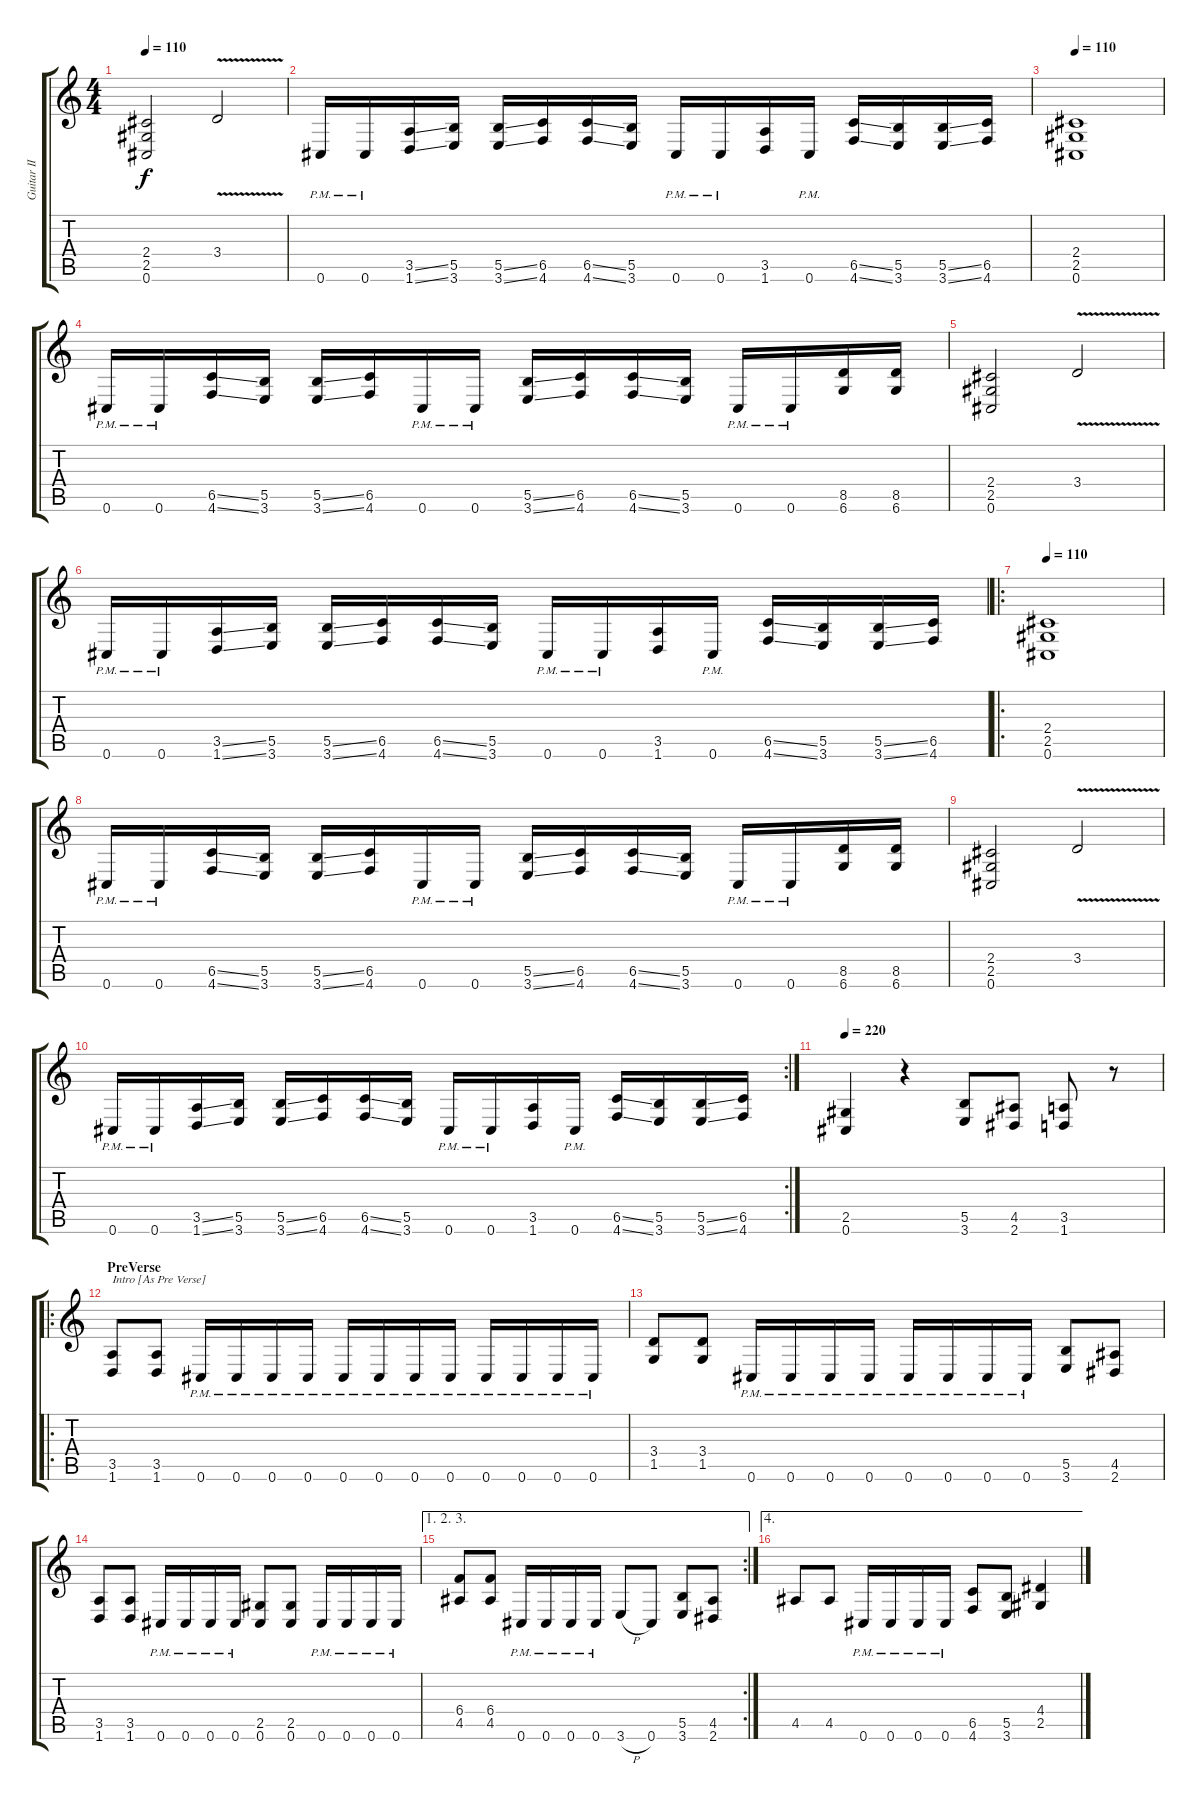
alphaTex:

\track ("Guitar II [Vogg]" "Guitar II ") {instrument distortionguitar}
\staff {score tabs}
\tuning (Db4 Ab3 E3 B2 Gb2 Db2) {hide}
\ts (4 4)
\tempo 110
\clef g2
\ks c
(2.4 2.5 0.6).2{dy f} 3.4{v}.2 |
0.6{pm}.16 0.6{pm}.16 (3.5{ss} 1.6{ss}).16 (5.5 3.6).16 (5.5{ss} 3.6{ss}).16 (6.5 4.6).16 (6.5{ss} 4.6{ss}).16 (5.5 3.6).16 0.6{pm}.16 0.6{pm}.16 (3.5 1.6).16 0.6{pm}.16 (6.5{ss} 4.6{ss}).16 (5.5 3.6).16 (5.5{ss} 3.6{ss}).16 (6.5 4.6).16 |
\tempo 110
(2.4 2.5 0.6).1 |
0.6{pm}.16 0.6{pm}.16 (6.5{ss} 4.6{ss}).16 (5.5 3.6).16 (5.5{ss} 3.6{ss}).16 (6.5 4.6).16 0.6{pm}.16 0.6{pm}.16 (5.5{ss} 3.6{ss}).16 (6.5 4.6).16 (6.5{ss} 4.6{ss}).16 (5.5 3.6).16 0.6{pm}.16 0.6{pm}.16 (8.5 6.6).16 (8.5 6.6).16 |
(2.4 2.5 0.6).2 3.4{v}.2 |
0.6{pm}.16 0.6{pm}.16 (3.5{ss} 1.6{ss}).16 (5.5 3.6).16 (5.5{ss} 3.6{ss}).16 (6.5 4.6).16 (6.5{ss} 4.6{ss}).16 (5.5 3.6).16 0.6{pm}.16 0.6{pm}.16 (3.5 1.6).16 0.6{pm}.16 (6.5{ss} 4.6{ss}).16 (5.5 3.6).16 (5.5{ss} 3.6{ss}).16 (6.5 4.6).16 |
\ro
\tempo 110
(2.4 2.5 0.6).1 |
0.6{pm}.16 0.6{pm}.16 (6.5{ss} 4.6{ss}).16 (5.5 3.6).16 (5.5{ss} 3.6{ss}).16 (6.5 4.6).16 0.6{pm}.16 0.6{pm}.16 (5.5{ss} 3.6{ss}).16 (6.5 4.6).16 (6.5{ss} 4.6{ss}).16 (5.5 3.6).16 0.6{pm}.16 0.6{pm}.16 (8.5 6.6).16 (8.5 6.6).16 |
(2.4 2.5 0.6).2 3.4{v}.2 |
\rc 2
0.6{pm}.16 0.6{pm}.16 (3.5{ss} 1.6{ss}).16 (5.5 3.6).16 (5.5{ss} 3.6{ss}).16 (6.5 4.6).16 (6.5{ss} 4.6{ss}).16 (5.5 3.6).16 0.6{pm}.16 0.6{pm}.16 (3.5 1.6).16 0.6{pm}.16 (6.5{ss} 4.6{ss}).16 (5.5 3.6).16 (5.5{ss} 3.6{ss}).16 (6.5 4.6).16 |
\tempo 220
(2.5 0.6).4 r.4 (5.5 3.6).8 (4.5 2.6).8 (3.5 1.6).8 r.8 |
\ro
\section ("" "PreVerse")
(3.5 1.6).8{txt "Intro [As Pre Verse]"} (3.5 1.6).8 0.6{pm}.16 0.6{pm}.16 0.6{pm}.16 0.6{pm}.16 0.6{pm}.16 0.6{pm}.16 0.6{pm}.16 0.6{pm}.16 0.6{pm}.16 0.6{pm}.16 0.6{pm}.16 0.6{pm}.16 |
(3.4 1.5).8 (3.4 1.5).8 0.6{pm}.16 0.6{pm}.16 0.6{pm}.16 0.6{pm}.16 0.6{pm}.16 0.6{pm}.16 0.6{pm}.16 0.6{pm}.16 (5.5 3.6).8 (4.5 2.6).8 |
(3.5 1.6).8 (3.5 1.6).8 0.6{pm}.16 0.6{pm}.16 0.6{pm}.16 0.6{pm}.16 (2.5 0.6).8 (2.5 0.6).8 0.6{pm}.16 0.6{pm}.16 0.6{pm}.16 0.6{pm}.16 |
\ae (1 2 3)
\rc 2
(6.4 4.5).8 (6.4 4.5).8 0.6{pm}.16 0.6{pm}.16 0.6{pm}.16 0.6{pm}.16 3.6{h}.8 0.6.8 (5.5 3.6).8 (4.5 2.6).8 |
\ae 4
4.5.8 4.5.8 0.6{pm}.16 0.6{pm}.16 0.6{pm}.16 0.6{pm}.16 (6.5 4.6).8 (5.5 3.6).8 (4.4 2.5).4
